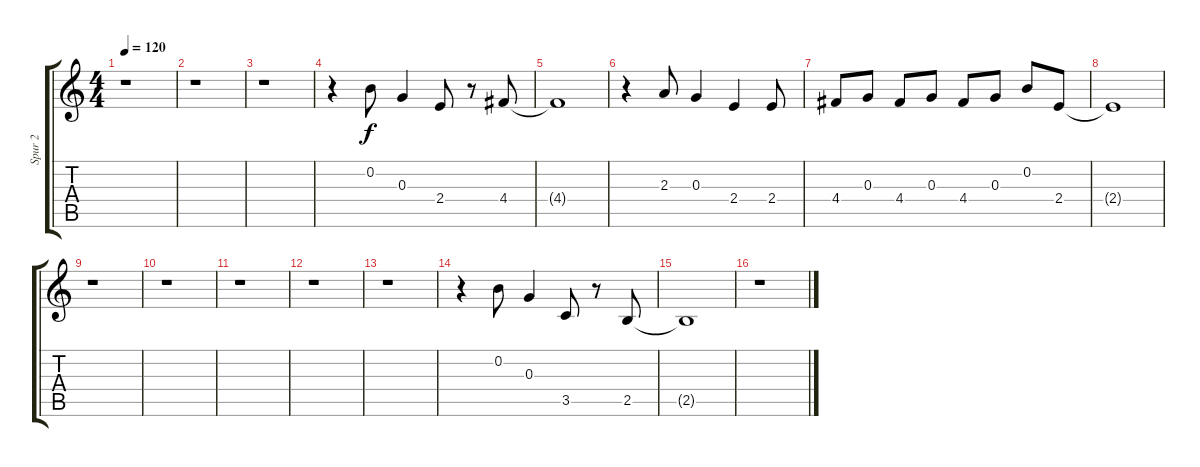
\track ("Spur 2" "Spur 2") {instrument electricguitarclean}
\staff {score tabs}
\tuning (E4 B3 G3 D3 A2 E2) {hide}
\ts (4 4)
\tempo 120
\clef g2
\ks c
r.1{dy f} |
r.1 |
r.1 |
r.4 0.2.8 0.3.4 2.4.8 r.8 4.4.8 |
4.4{t}.1 |
r.4 2.3.8 0.3.4 2.4.4 2.4.8 |
4.4.8 0.3.8 4.4.8 0.3.8 4.4.8 0.3.8 0.2.8 2.4.8 |
2.4{t}.1 |
r.1 |
r.1 |
r.1 |
r.1 |
r.1 |
r.4 0.2.8 0.3.4 3.5.8 r.8 2.5.8 |
2.5{t}.1 |
r.1
